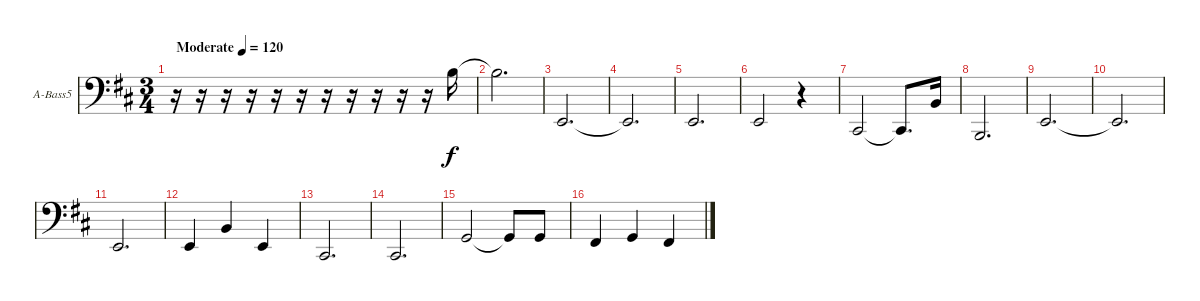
\bracketExtendMode groupsimilarinstruments
\firstSystemTrackNameOrientation horizontal
\otherSystemsTrackNameOrientation horizontal
\track ("Bass" "A-Bass5") {instrument acousticbass}
\staff {score}
\tuning (G2 D2 A1 E1 B0)
\ts (3 4)
\beaming (8 2 2 2)
\tempo (120 "Moderate")
\clef f4
\ks d
r.16{dy f instrument acousticbass} r.16 r.16 r.16 r.16 r.16 r.16 r.16 r.16 r.16 r.16 4.1.16 |
4.1{t}.2{d} |
0.4.2{d} |
0.4{t}.2{d} |
0.4.2{d} |
0.4.2 r.4 |
2.5.2 2.5{t}.8{d} 2.3.16 |
0.5.2{d} |
0.4.2{d} |
0.4{t}.2{d} |
0.4.2{d} |
0.4.4 2.3.4 0.4.4 |
2.5.2{d} |
2.5.2{d} |
3.4.2 3.4{t}.8 3.4.8 |
2.4.4 3.4.4 2.4.4
